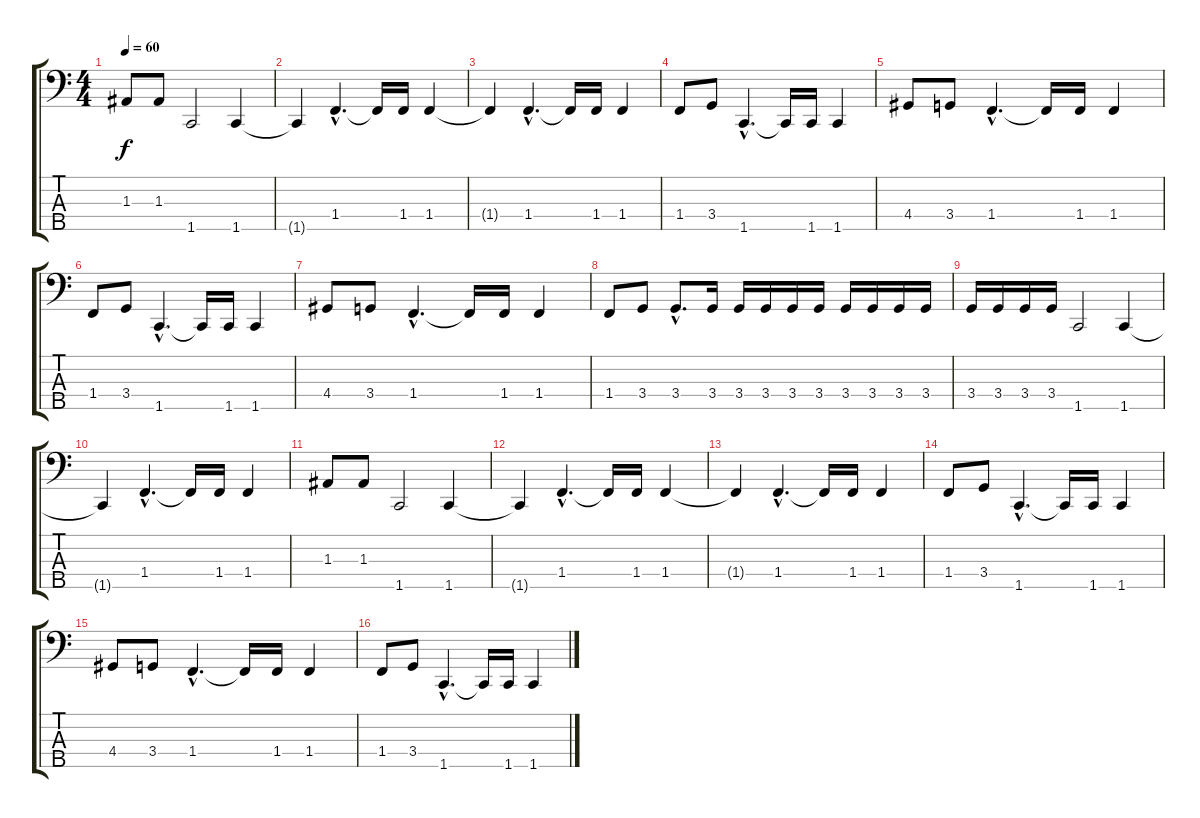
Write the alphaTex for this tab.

\track "" {instrument electricbassfinger}
\staff {score tabs}
\tuning (G2 D2 A1 E1 B0) {hide}
\ts (4 4)
\tempo 60
\clef f4
\ks c
1.3.8{dy f} 1.3.8 1.5.2 1.5.4 |
1.5{t}.4 1.4{hac}.4{d} 1.4{t}.16 1.4.16 1.4.4 |
1.4{t}.4 1.4{hac}.4{d} 1.4{t}.16 1.4.16 1.4.4 |
1.4.8 3.4.8 1.5{hac}.4{d} 1.5{t}.16 1.5.16 1.5.4 |
4.4.8 3.4.8 1.4{hac}.4{d} 1.4{t}.16 1.4.16 1.4.4 |
1.4.8 3.4.8 1.5{hac}.4{d} 1.5{t}.16 1.5.16 1.5.4 |
4.4.8 3.4.8 1.4{hac}.4{d} 1.4{t}.16 1.4.16 1.4.4 |
1.4.8 3.4.8 3.4{hac}.8{d} 3.4.16 3.4.16 3.4.16 3.4.16 3.4.16 3.4.16 3.4.16 3.4.16 3.4.16 |
3.4.16 3.4.16 3.4.16 3.4.16 1.5.2 1.5.4 |
1.5{t}.4 1.4{hac}.4{d} 1.4{t}.16 1.4.16 1.4.4 |
1.3.8 1.3.8 1.5.2 1.5.4 |
1.5{t}.4 1.4{hac}.4{d} 1.4{t}.16 1.4.16 1.4.4 |
1.4{t}.4 1.4{hac}.4{d} 1.4{t}.16 1.4.16 1.4.4 |
1.4.8 3.4.8 1.5{hac}.4{d} 1.5{t}.16 1.5.16 1.5.4 |
4.4.8 3.4.8 1.4{hac}.4{d} 1.4{t}.16 1.4.16 1.4.4 |
1.4.8 3.4.8 1.5{hac}.4{d} 1.5{t}.16 1.5.16 1.5.4
